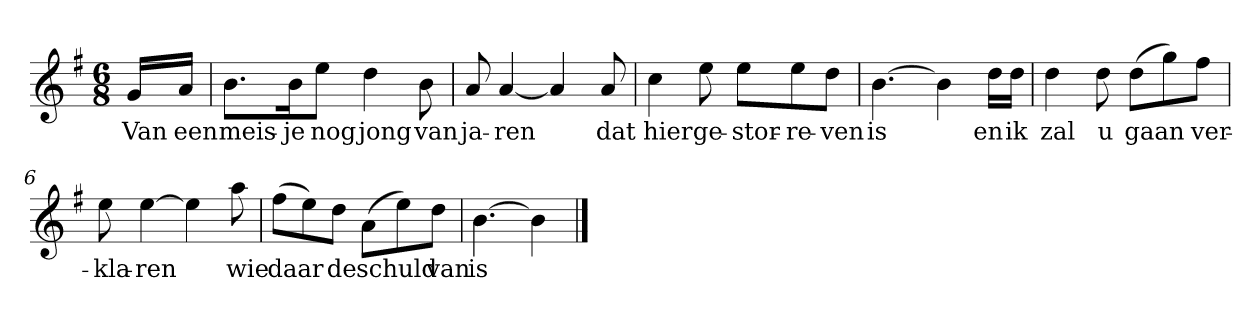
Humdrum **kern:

**kern	**text
*part1	*part1
*staff1	*staff1
*clefG2	*
*k[f#]	*
*G:	*
*M6/8	*
*MM120	*
=	=
16g/LL	Van
16a/JJ	een
=1	=1
8.b\L	meis-
16b\K	-je
8ee\J	nog
4dd	jong
8b	van
=2	=2
8a	ja-
[4a	-ren
4a]	.
8a	dat
=3	=3
4cc	hier
8ee	ge-
8ee\L	-stor-
8ee\	-re-
8dd\J	-ven
=4	=4
[4.b	is
4b]	.
16dd\LL	en
16dd\JJ	ik
=5	=5
4dd	zal
8dd	u
(8dd\L	gaan
8gg\)	.
8ff#\J	ver-
=6	=6
8ee	-kla-
[4ee	-ren
4ee]	.
8aa	wie
=7	=7
(8ff#\L	daar
8ee\)	.
8dd\J	de
(8a\L	schuld
8ee\)	.
8dd\J	van
=8	=8
[4.b	is
4b]	.
==	==
*-	*-
